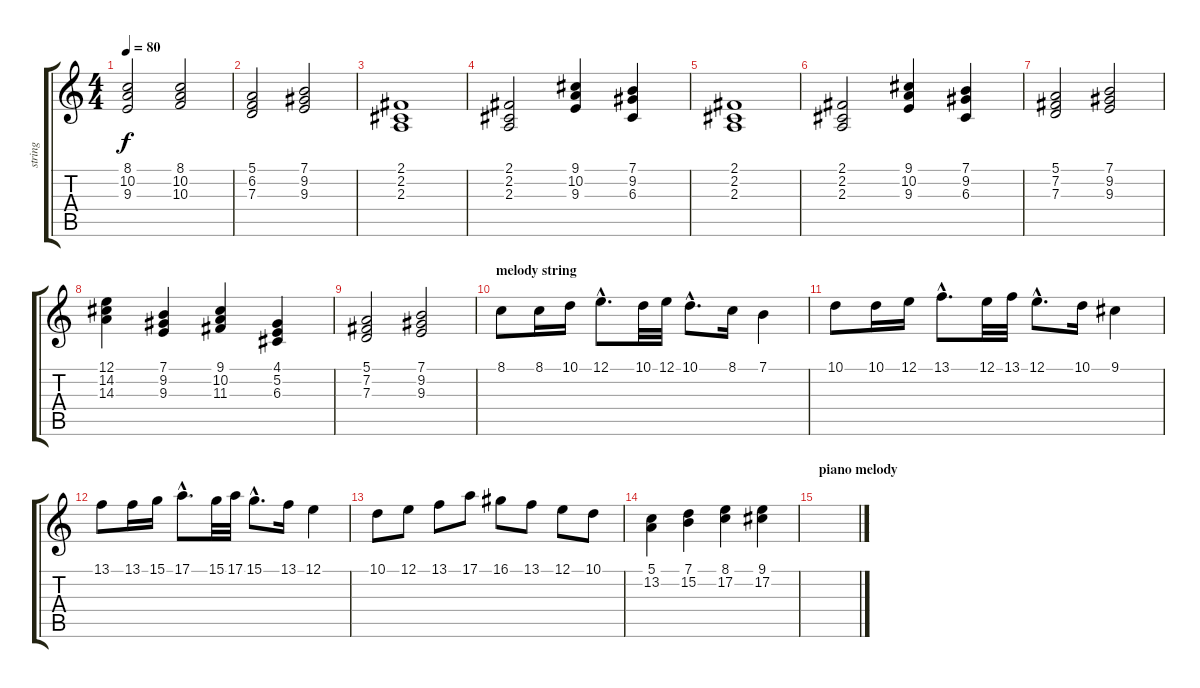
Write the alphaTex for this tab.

\track ("string" "string") {instrument stringensemble1}
\staff {score tabs}
\tuning (E4 B3 G3 D3 A2 E2) {hide}
\ts (4 4)
\tempo 80
\clef g2
\ks c
(8.1 10.2 9.3).2{dy f} (8.1 10.2 10.3).2 |
(5.1 6.2 7.3).2 (7.1 9.2 9.3).2 |
(2.1 2.2 2.3).1 |
(2.1 2.2 2.3).2 (9.1 10.2 9.3).4 (7.1 9.2 6.3).4 |
(2.1 2.2 2.3).1 |
(2.1 2.2 2.3).2 (9.1 10.2 9.3).4 (7.1 9.2 6.3).4 |
(5.1 7.2 7.3).2 (7.1 9.2 9.3).2 |
(12.1 14.2 14.3).4 (7.1 9.2 9.3).4 (9.1 10.2 11.3).4 (4.1 5.2 6.3).4 |
(5.1 7.2 7.3).2 (7.1 9.2 9.3).2 |
\section ("" "melody string")
8.1.8 8.1.16 10.1.16 12.1{hac}.8{d} 10.1.32 12.1.32 10.1{hac}.8{d} 8.1.16 7.1.4 |
10.1.8 10.1.16 12.1.16 13.1{hac}.8{d} 12.1.32 13.1.32 12.1{hac}.8{d} 10.1.16 9.1.4 |
13.1.8 13.1.16 15.1.16 17.1{hac}.8{d} 15.1.32 17.1.32 15.1{hac}.8{d} 13.1.16 12.1.4 |
10.1.8 12.1.8 13.1.8 17.1.8 16.1.8 13.1.8 12.1.8 10.1.8 |
(5.1 13.2).4 (7.1 15.2).4 (8.1 17.2).4 (9.1 17.2).4 |
\section ("" "piano melody")
